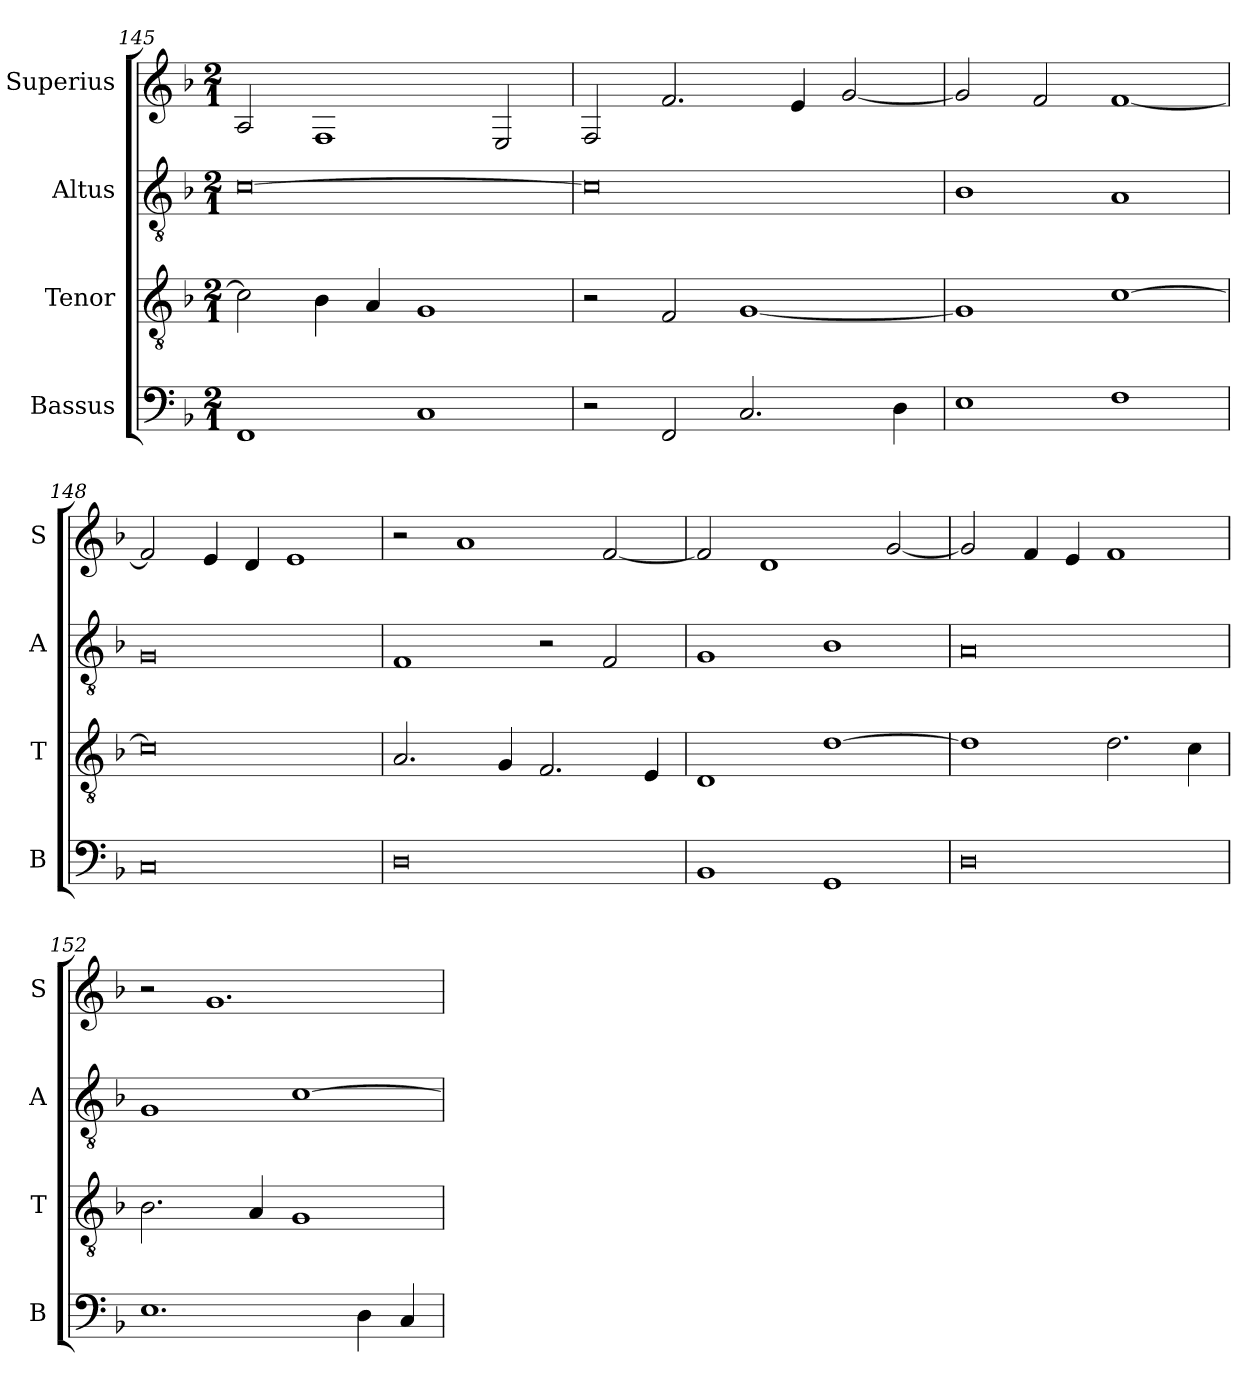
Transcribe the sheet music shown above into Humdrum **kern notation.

**kern	**kern	**kern	**kern
*part4	*part3	*part2	*part1
*staff4	*staff3	*staff2	*staff1
*I"Bassus	*I"Tenor	*I"Altus	*I"Superius
*I'B	*I'T	*I'A	*I'S
*clefF4	*clefGv2	*clefGv2	*clefG2
*k[b-]	*k[b-]	*k[b-]	*k[b-]
*M2/1	*M2/1	*M2/1	*M2/1
=145	=145	=145	=145
1FF	2c\]	[0c	2A/
.	4B-\	.	1F
.	4A/	.	.
1C	1G	.	.
.	.	.	2E/
=146	=146	=146	=146
2r	2r	0c]	2F/
2FF/	2F/	.	2.f/
2.C/	[1G	.	.
.	.	.	4e/
.	.	.	[2g/
4D\	.	.	.
=147	=147	=147	=147
1E	1G]	1B-	2g/]
.	.	.	2f/
1F	[1c	1A	[1f
=148	=148	=148	=148
0C	0c]	0G	2f/]
.	.	.	4e/
.	.	.	4d/
.	.	.	1e
=149	=149	=149	=149
0D	2.A/	1F	2r
.	.	.	1a
.	4G/	.	.
.	2.F/	2r	.
.	.	2F/	[2f/
.	4E/	.	.
=150	=150	=150	=150
1BB-	1D	1G	2f/]
.	.	.	1d
1GG	[1d	1B-	.
.	.	.	[2g/
=151	=151	=151	=151
0D	1d]	0A	2g/]
.	.	.	4f/
.	.	.	4e/
.	2.d\	.	1f
.	4c\	.	.
=152	=152	=152	=152
1.E	2.B-\	1G	2r
.	.	.	1.g
.	4A/	.	.
.	1G	[1c	.
4D\	.	.	.
4C/	.	.	.
=	=	=	=
*-	*-	*-	*-
